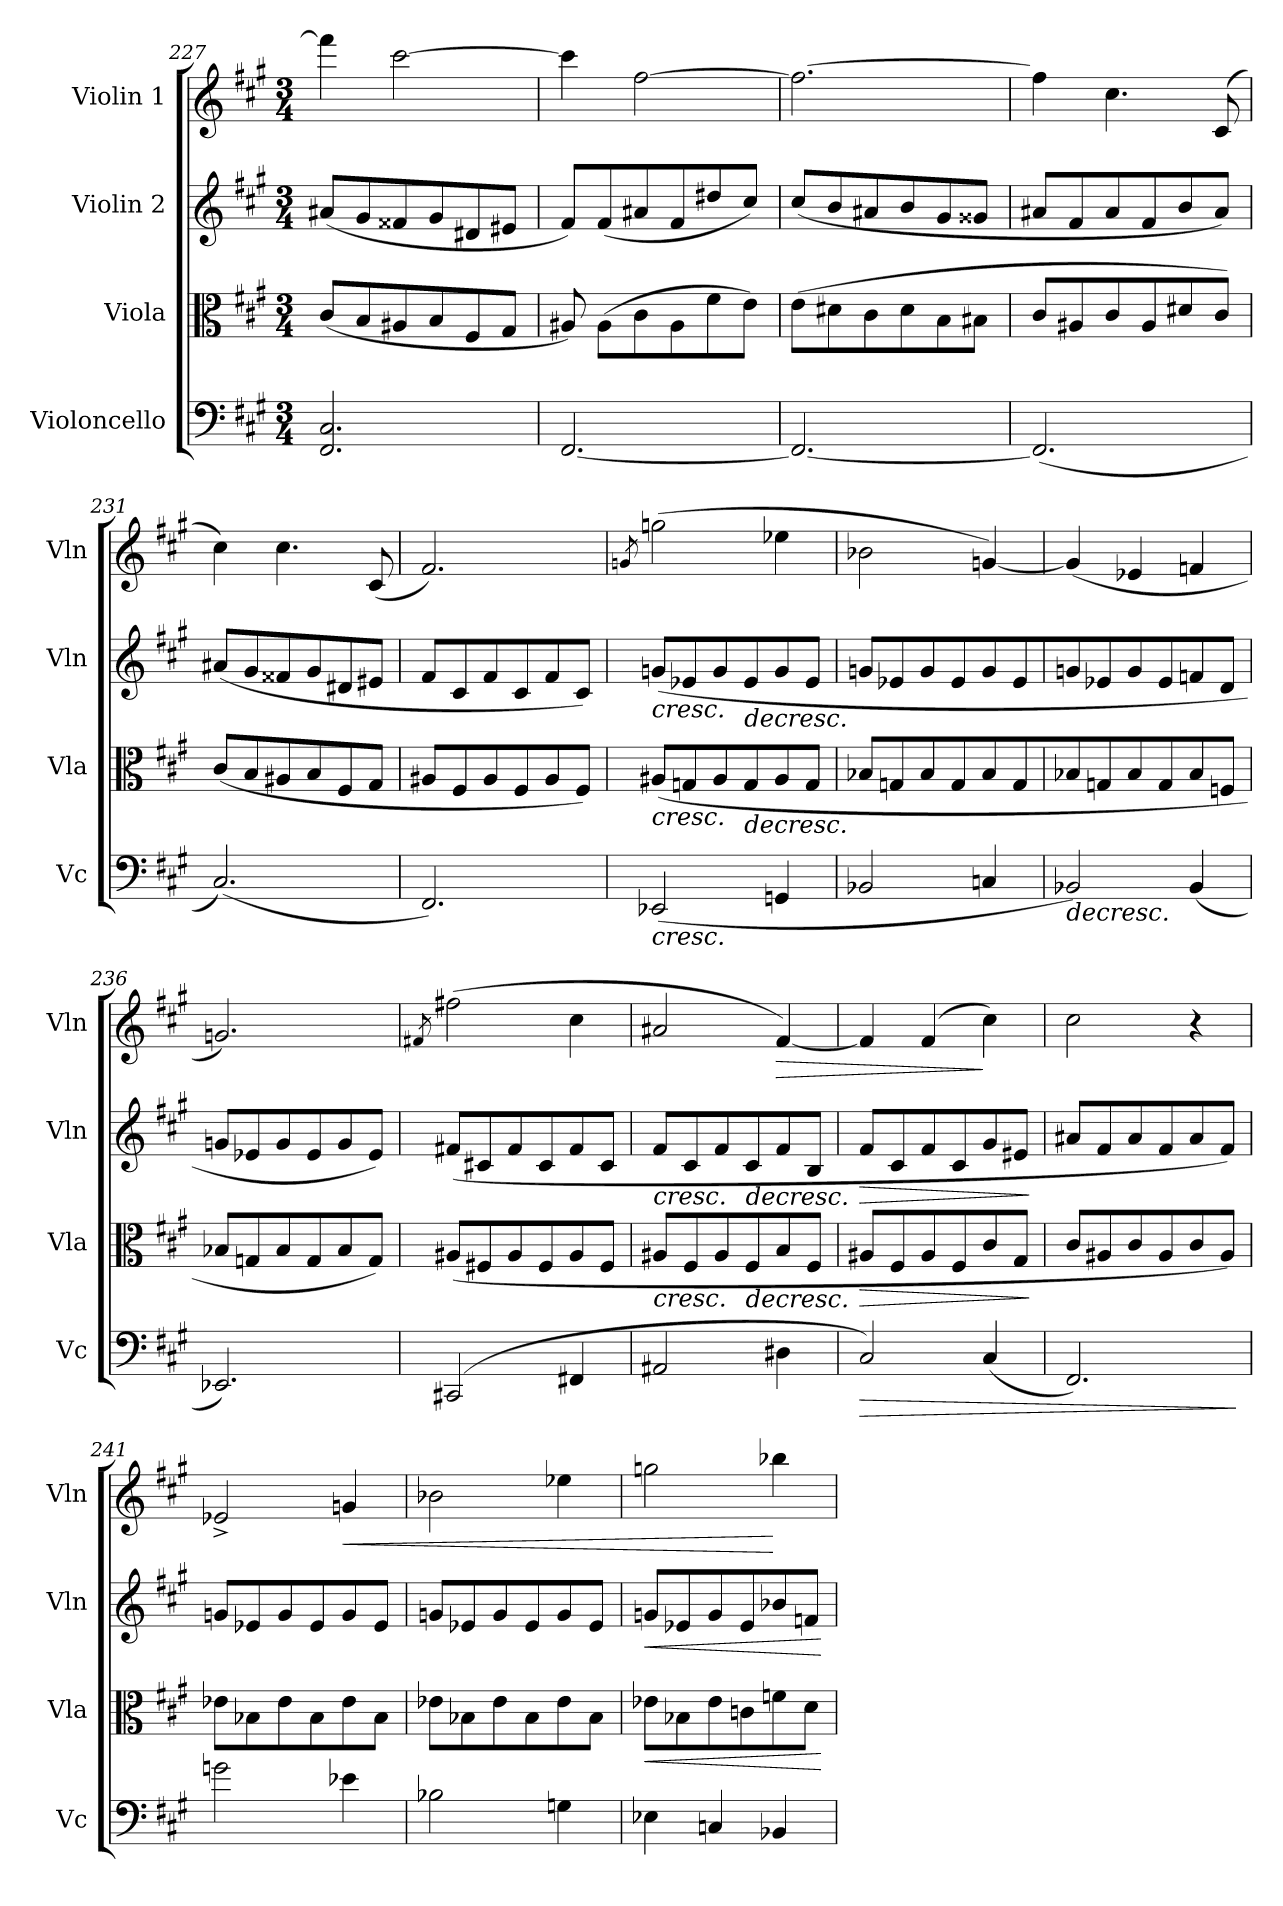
**kern	**dynam	**kern	**dynam	**kern	**dynam	**kern	**dynam
*part4	*part4	*part3	*part3	*part2	*part2	*part1	*part1
*staff4	*staff4	*staff3	*staff3	*staff2	*staff2	*staff1	*staff1
*I"Violoncello	*	*I"Viola	*	*I"Violin 2	*	*I"Violin 1	*
*I'Vc	*	*I'Vla	*	*I'Vln	*	*I'Vln	*
*clefF4	*	*clefC3	*	*clefG2	*	*clefG2	*
*k[f#c#g#]	*	*k[f#c#g#]	*	*k[f#c#g#]	*	*k[f#c#g#]	*
*M3/4	*	*M3/4	*	*M3/4	*	*M3/4	*
=227	=227	=227	=227	=227	=227	=227	=227
2.FF#/ 2.C#/	.	(8c#/L	.	(8a#X/L	.	4fff#\]	.
.	.	8B/	.	8g#/	.	.	.
.	.	8A#X/	.	8f##X/	.	[2ccc#\	.
.	.	8B/	.	8g#/	.	.	.
.	.	8F#/	.	8d#X/	.	.	.
.	.	8G#/J	.	8e#X/J	.	.	.
=228	=228	=228	=228	=228	=228	=228	=228
!	!LO:DY:b	!	!	!	!	!	!
!	!LO:DY:n=1:b	!	!LO:DY:b	!	!	!	!
!	!	!	!LO:DY:n=1:b	!	!LO:DY:b	!	!
!	!	!	!	!	!LO:DY:n=1:b	!	!LO:DY:b
!	!	!	!	!	!	!	!LO:DY:n=1:b
[2.FF#/	other-dynamics p	8A#X/)	other-dynamics p	8f#/L)	other-dynamics p	4ccc#\]	other-dynamics p
.	.	(8A#\L	.	(8f#/	.	.	.
.	.	8c#\	.	8a#X/	.	[2ff#\	.
.	.	8A#\	.	8f#/	.	.	.
.	.	8f#\	.	8dd#X/	.	.	.
.	.	8e\J)	.	8cc#/J)	.	.	.
=229	=229	=229	=229	=229	=229	=229	=229
2.FF#/_	.	(8e\L	.	(8cc#/L	.	2.ff#\_	.
.	.	8d#X\	.	8b/	.	.	.
.	.	8c#\	.	8a#X/	.	.	.
.	.	8d#\	.	8b/	.	.	.
.	.	8B\	.	8g#/	.	.	.
.	.	8B#X\J	.	8g##X/J	.	.	.
=230	=230	=230	=230	=230	=230	=230	=230
(2.FF#/]	.	8c#/L	.	8a#X/L	.	4ff#\]	.
.	.	8A#X/	.	8f#/	.	.	.
.	.	8c#/	.	8a#/	.	4.cc#\	.
.	.	8A#/	.	8f#/	.	.	.
.	.	8d#X/	.	8b/	.	.	.
.	.	8c#/J)	.	8a#/J)	.	(8c#/	.
!!LO:LB:g=z
=231	=231	=231	=231	=231	=231	=231	=231
(2.C#/)	.	(8c#/L	.	(8a#X/L	.	4cc#\)	.
.	.	8B/	.	8g#/	.	.	.
.	.	8A#X/	.	8f##X/	.	4.cc#\	.
.	.	8B/	.	8g#/	.	.	.
.	.	8F#/	.	8d#X/	.	.	.
.	.	8G#/J	.	8e#X/J	.	(8c#/	.
=232	=232	=232	=232	=232	=232	=232	=232
2.FF#/)	.	8A#X/L	.	8f#/L	.	2.f#/)	.
.	.	8F#/	.	8c#/	.	.	.
.	.	8A#/	.	8f#/	.	.	.
.	.	8F#/	.	8c#/	.	.	.
.	.	8A#/	.	8f#/	.	.	.
.	.	8F#/J)	.	8c#/J)	.	.	.
=233	=233	=233	=233	=233	=233	=233	=233
.	.	.	.	.	.	8qgn/	.
!	!LO:HP:b	!	!LO:HP:b	!	!LO:HP:b	!	!
(2EE-X/	<	(8A#X/L	<	(8gn/L	<	(2ggn\	.
.	.	8Gn/	.	8e-X/	.	.	.
.	.	8A#/	.	8g/	.	.	.
!	!	!	!LO:HP:b	!	!LO:HP:b	!	!
.	.	8G/	>	8e-/	>	.	.
4GGn/	.	8A#/	.	8g/	.	4ee-X\	.
.	.	8G/J	.	8e-/J	.	.	.
.	.	.	[	.	[	.	.
=234	=234	=234	=234	=234	=234	=234	=234
2BB-X/	.	8B-X/L	.	8gn/L	.	2b-X\	.
.	.	8Gn/	.	8e-X/	.	.	.
.	.	8B-/	.	8g/	.	.	.
.	.	8G/	.	8e-/	.	.	.
4Cn/	.	8B-/	.	8g/	.	[4gn/)	.
.	.	8G/	.	8e-/	.	.	.
=235	=235	=235	=235	=235	=235	=235	=235
!	!LO:HP:b	!	!	!	!	!	!
2BB-X/)	>	8B-X/	.	8gn/	.	(4g/]	.
.	.	8Gn/	.	8e-X/	.	.	.
.	.	8B-/	.	8g/	.	4e-X/	.
.	.	8G/	.	8e-/	.	.	.
(4BB-/	.	8B-/	.	8fn/	.	4fn/	.
.	.	8Fn/J	.	8d/J	.	.	.
.	[	.	.	.	.	.	.
=236	=236	=236	=236	=236	=236	=236	=236
2.EE-X/)	.	8B-X/L	.	8gn/L	.	2.gn/)	.
.	.	8Gn/	.	8e-X/	.	.	.
.	.	8B-/	.	8g/	.	.	.
.	.	8G/	.	8e-/	.	.	.
.	.	8B-/	.	8g/	.	.	.
.	.	8G/J)	.	8e-/J)	.	.	.
!!LO:LB:g=z
=237	=237	=237	=237	=237	=237	=237	=237
.	.	.	.	.	.	8qf#X/	.
!	!LO:DY:b	!	!	!	!	!	!
!	!LO:DY:n=1:b	!	!LO:DY:b	!	!	!	!
!	!	!	!LO:DY:n=1:b	!	!LO:DY:b	!	!
!	!	!	!	!	!LO:DY:n=1:b	!	!LO:DY:b
!	!	!	!	!	!	!	!LO:DY:n=1:b
(2CC#X/	other-dynamics f	(8A#X/L	other-dynamics f	(8f#X/L	other-dynamics f	(2ff#X\	other-dynamics f
.	.	8F#X/	.	8c#X/	.	.	.
.	.	8A#/	.	8f#/	.	.	.
.	.	8F#/	.	8c#/	.	.	.
4FF#X/	.	8A#/	.	8f#/	.	4cc#\	.
.	.	8F#/J	.	8c#/J	.	.	.
=238	=238	=238	=238	=238	=238	=238	=238
!	!	!	!LO:HP:b	!	!LO:HP:b	!	!
2AA#X/	.	8A#X/L	<	8f#/L	<	2a#X/	.
.	.	8F#/	.	8c#/	.	.	.
.	.	8A#/	.	8f#/	.	.	.
!	!	!	!LO:HP:n=1:b	!	!LO:HP:n=1:b	!	!
.	.	8F#/	] >	8c#/	] >	.	.
!	!	!	!	!	!	!	!LO:HP:b
4D#X\	.	8B/	.	8f#/	.	[4f#/)	>
.	.	8F#/J	.	8B/J	.	.	.
.	.	.	[	.	[	.	.
=239	=239	=239	=239	=239	=239	=239	=239
!	!LO:HP:b	!	!LO:HP:b	!	!LO:HP:b	!	!
2C#/)	>	8A#X/L	>	8f#/L	>	4f#/]	.
.	.	8F#/	.	8c#/	.	.	.
.	.	8A#/	.	8f#/	.	(4f#/	.
.	.	8F#/	.	8c#/	.	.	.
(4C#/	.	8c#/	.	8g#/	.	4cc#\)	]
.	.	8G#/J	.	8e#X/J	.	.	.
.	.	.	]	.	]	.	.
=240	=240	=240	=240	=240	=240	=240	=240
2.FF#/)	.	8c#/L	.	8a#X/L	.	2cc#\	.
.	.	8A#X/	.	8f#/	.	.	.
.	.	8c#/	.	8a#/	.	.	.
.	.	8A#/	.	8f#/	.	.	.
.	.	8c#/	.	8a#/	.	4r	.
.	.	8A#/J)	.	8f#/J)	.	.	.
.	]	.	.	.	.	.	.
=241	=241	=241	=241	=241	=241	=241	=241
2gn\	.	8e-X\L	.	8gn/L	.	2e-X^/	.
.	.	8B-X\	.	8e-X/	.	.	.
.	.	8e-\	.	8g/	.	.	.
.	.	8B-\	.	8e-/	.	.	.
!	!	!	!	!	!	!	!LO:HP:b
4e-X\	.	8e-\	.	8g/	.	4gn/	<
.	.	8B-\J	.	8e-/J	.	.	.
=242	=242	=242	=242	=242	=242	=242	=242
2B-X\	.	8e-X\L	.	8gn/L	.	2b-X\	.
.	.	8B-X\	.	8e-X/	.	.	.
.	.	8e-\	.	8g/	.	.	.
.	.	8B-\	.	8e-/	.	.	.
4Gn\	.	8e-\	.	8g/	.	4ee-X\	.
.	.	8B-\J	.	8e-/J	.	.	.
!!LO:LB:g=z
=243	=243	=243	=243	=243	=243	=243	=243
!	!	!	!LO:HP:b	!	!LO:HP:b	!	!
4E-X\	.	8e-X\L	<	8gn/L	<	2ggn\	.
.	.	8B-X\	.	8e-X/	.	.	.
4Cn/	.	8e-\	.	8g/	.	.	.
.	.	8cn\	]	8e-/	]	.	.
4BB-X/	]	8fn\	.	8b-X/	.	4bb-X\	[
.	.	8d\J	.	8fn/J	.	.	.
.	.	.	[	.	[	.	.
=	=	=	=	=	=	=	=
*-	*-	*-	*-	*-	*-	*-	*-
